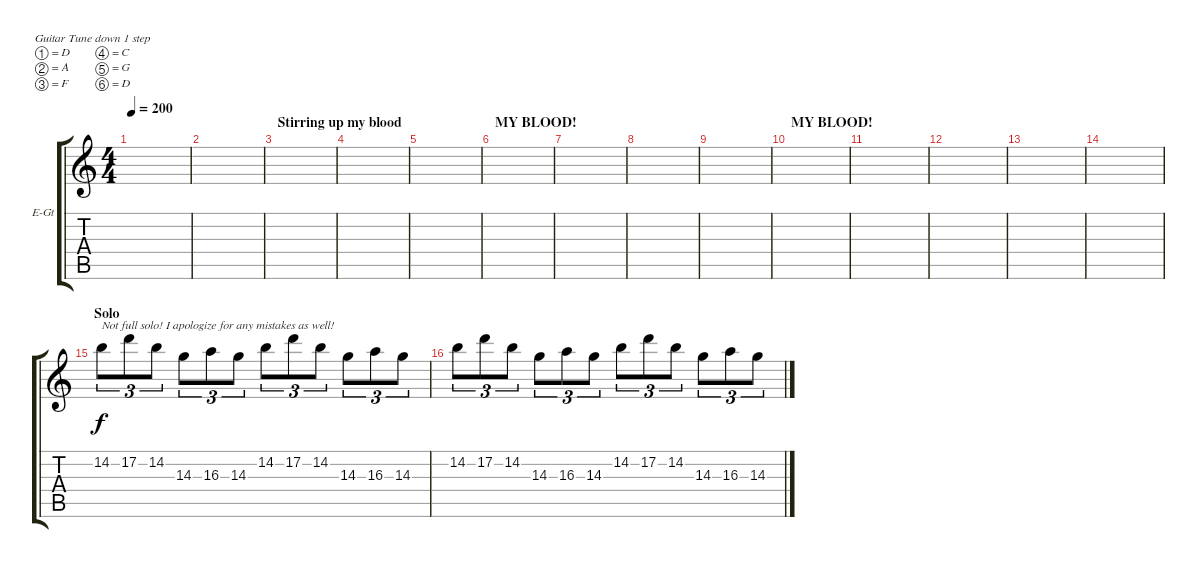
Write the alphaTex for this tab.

\defaultSystemsLayout 4
\bracketExtendMode groupsimilarinstruments
\firstSystemTrackNameOrientation horizontal
\otherSystemsTrackNameOrientation horizontal
\track ("Lick / Lead" "E-Gt") {instrument distortionguitar}
\staff {score tabs}
\tuning (D4 A3 F3 C3 G2 D2)
\ts (4 4)
\tempo 200
\clef g2
\scale
0.5
\ks c
|
\scale
0.5 |
\section ("" "Stirring up my blood")
\scale
0.5 |
\scale
0.5 |
\scale
0.5 |
\section ("" "MY BLOOD!")
\scale
0.5 |
\scale
0.5 |
\scale
0.5 |
\scale
0.5 |
\section ("" "MY BLOOD!")
\scale
0.5 |
\scale
0.5 |
\scale
0.5 |
\scale
0.5 |
\scale
0.5 |
\section ("" "Solo")
\scale
0.5 14.2.8{tu (3 2) txt "Not full solo! I apologize for any mistakes as well!"} 17.2.8{tu (3 2)} 14.2.8{tu (3 2)} 14.3.8{tu (3 2)} 16.3.8{tu (3 2)} 14.3.8{tu (3 2)} 14.2.8{tu (3 2)} 17.2.8{tu (3 2)} 14.2.8{tu (3 2)} 14.3.8{tu (3 2)} 16.3.8{tu (3 2)} 14.3.8{tu (3 2)} |
\scale
0.5 14.2.8{tu (3 2)} 17.2.8{tu (3 2)} 14.2.8{tu (3 2)} 14.3.8{tu (3 2)} 16.3.8{tu (3 2)} 14.3.8{tu (3 2)} 14.2.8{tu (3 2)} 17.2.8{tu (3 2)} 14.2.8{tu (3 2)} 14.3.8{tu (3 2)} 16.3.8{tu (3 2)} 14.3.8{tu (3 2)}
